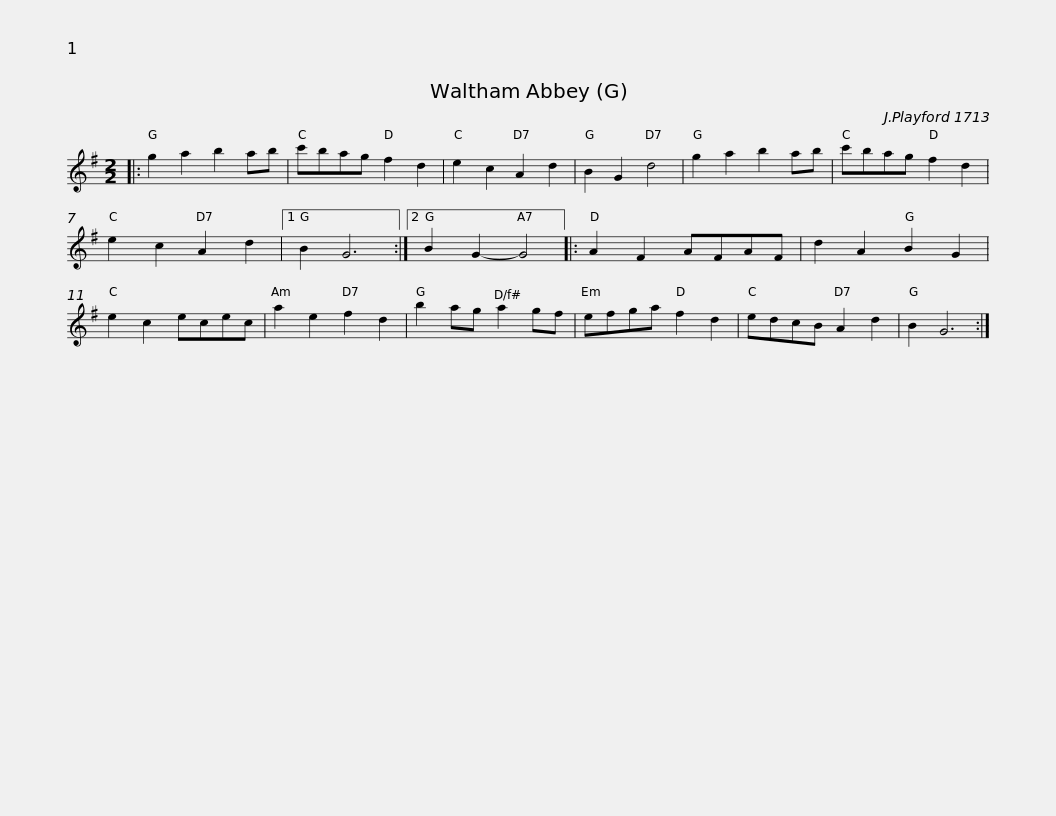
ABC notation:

X:1
L:1/8
M:2/2
I:linebreak $
K:G
V:1 treble
V:1
|: g2 a2 b2 ab | c'bag f2 d2 | e2 c2 A2 d2 | B2 G2 d4 | g2 a2 b2 ab | %5
 c'bag f2 d2 | e2 c2 A2 d2 |1$ B2 G6 :|2 B2 G2- G4 |: A2 F2 AFAF | %10
 d2 A2 B2 G2 | e2 c2 ecec | a2 e2 f2 d2 | b2 ag a2 gf | efga f2 d2 |$ %15
 edcB A2 d2 | B2 G6 :| %17
